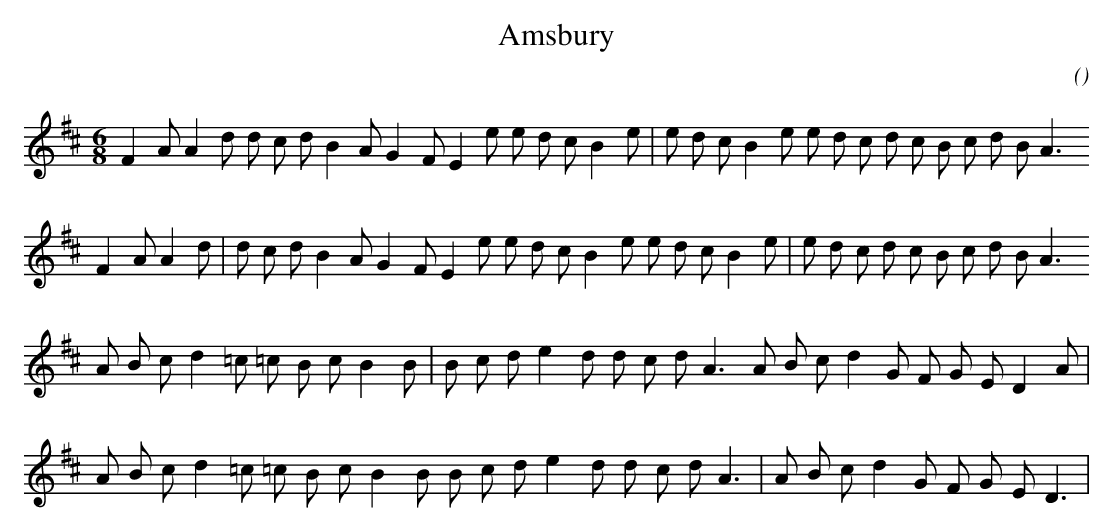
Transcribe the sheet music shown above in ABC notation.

X:1
T: Amsbury
C:
O:
M:6/8
K:D
K:D
M:6/8
L:1/16
F4 A2 A4 d2 d2 c2 d2 B4 A2 G4 F2 E4 e2 e2 d2 c2 B4 e2 |e2 d2 c2 B4 e2 e2 d2 c2 d2 c2 B2 c2 d2 B2 A6
F4 A2 A4 d2 |d2 c2 d2 B4 A2 G4 F2 E4 e2 e2 d2 c2 B4 e2 e2 d2 c2 B4 e2 |e2 d2 c2 d2 c2 B2 c2 d2 B2 A6
A2 B2 c2 d4 =c2 =c2 B2 c2 B4 B2 |B2 c2 d2 e4 d2 d2 c2 d2 A6 A2 B2 c2 d4 G2 F2 G2 E2 D4 A2 |
A2 B2 c2 d4 =c2 =c2 B2 c2 B4 B2 B2 c2 d2 e4 d2 d2 c2 d2 A6 |A2 B2 c2 d4 G2 F2 G2 E2 D6 |
